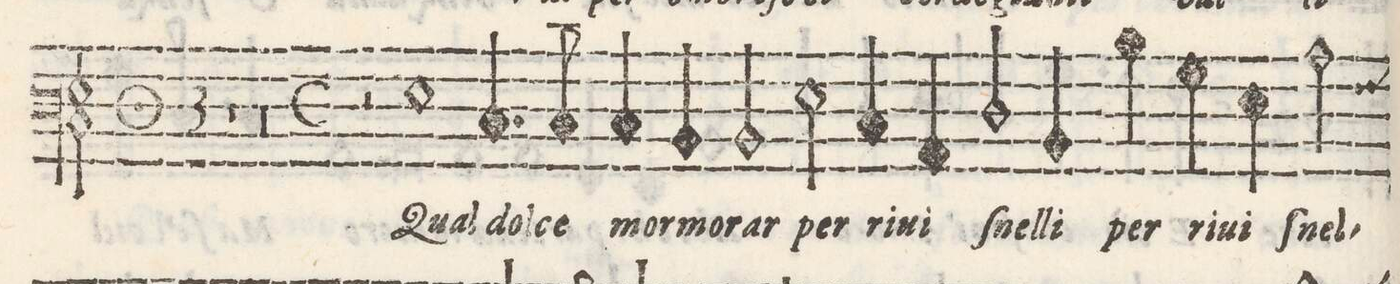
**kern	**text
*I"BASSO	*
*clefF3	*
*k[]	*
*met(C)	*
*M4/4	*
*M3/2	*
*met(O3) 	*
1.r	.
=9-	=9-
1.r	.
=10-	=10-
1.r	.
=11-	=11-
*M4/4	*
*met(C)	*
2r	.
1G\	Qual
=12-	=12-
4.E/	dol-
8E/	-ce
=13-	=13-
4E/	mor-
4D/	-mo-
2D/	-rar
=14-	=14-
2G\	per
4E/	ri-
4C/	-vi
=15-	=15-
2F/	ſnel-
4D/	-li
4d\	per
=16-	=16-
4B\	ri-
4G\	-vi
2c\	ſnel-
*-	*-
